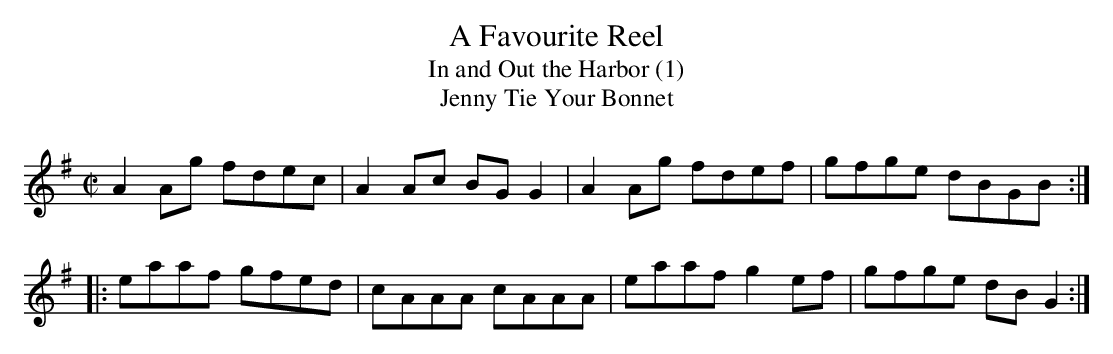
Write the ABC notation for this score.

X:1
T:Favourite Reel, A
T:In and Out the Harbor (1)
T:Jenny Tie Your Bonnet
M:C|
L:1/8
K:Ador
A2 Ag fdec|A2 Ac BG G2|A2 Ag fdef|gfge dBGB:|
|:eaaf gfed|cAAA cAAA|eaaf g2 ef|gfge dB G2:|]
